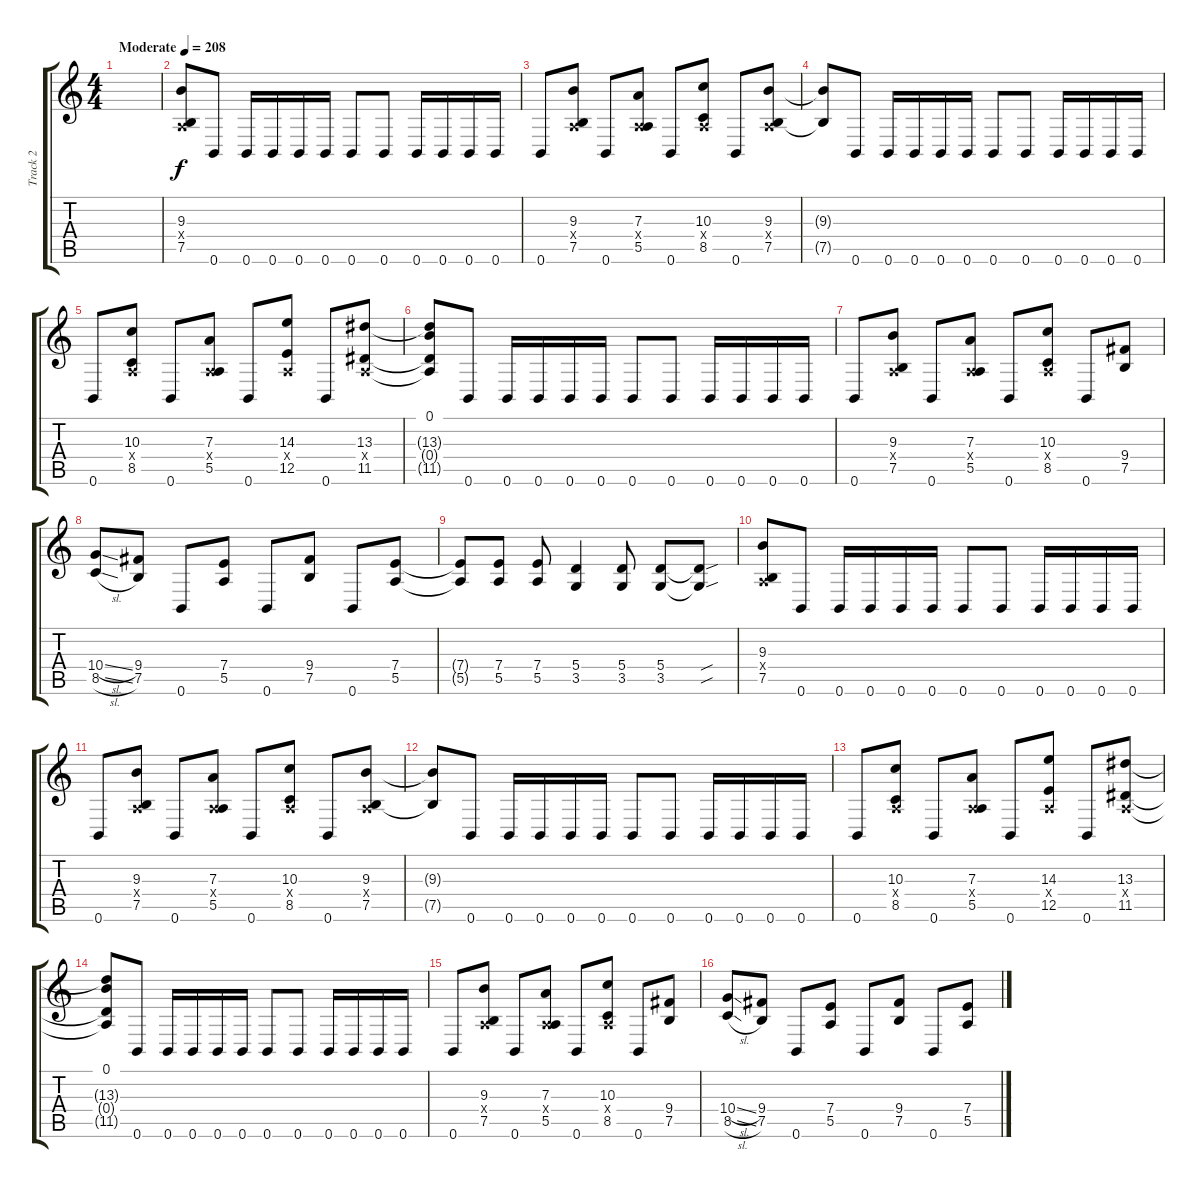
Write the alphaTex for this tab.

\track ("Track 2" "Track 2") {instrument distortionguitar}
\staff {score tabs}
\tuning (B3 G3 D3 A2 E2 B1) {hide}
\ts (4 4)
\tempo (208 "Moderate")
\clef g2
\ks c
|
(9.3 0.4{x} 7.5).8 0.6.8 0.6.16 0.6.16 0.6.16 0.6.16 0.6.8 0.6.8 0.6.16 0.6.16 0.6.16 0.6.16 |
0.6.8 (9.3 0.4{x} 7.5).8 0.6.8 (7.3 0.4{x} 5.5).8 0.6.8 (10.3 0.4{x} 8.5).8 0.6.8 (9.3 0.4{x} 7.5).8 |
(9.3{t} 7.5{t}).8 0.6.8 0.6.16 0.6.16 0.6.16 0.6.16 0.6.8 0.6.8 0.6.16 0.6.16 0.6.16 0.6.16 |
0.6.8 (10.3 0.4{x} 8.5).8 0.6.8 (7.3 0.4{x} 5.5).8 0.6.8 (14.3 0.4{x} 12.5).8 0.6.8 (13.3 0.4{x} 11.5).8 |
(0.1 13.3{t} 0.4{t} 11.5{t}).8 0.6.8 0.6.16 0.6.16 0.6.16 0.6.16 0.6.8 0.6.8 0.6.16 0.6.16 0.6.16 0.6.16 |
0.6.8 (9.3 0.4{x} 7.5).8 0.6.8 (7.3 0.4{x} 5.5).8 0.6.8 (10.3 0.4{x} 8.5).8 0.6.8 (9.4 7.5).8 |
(10.4{sl} 8.5{sl}).8 (9.4 7.5).8 0.6.8 (7.4 5.5).8 0.6.8 (9.4 7.5).8 0.6.8 (7.4 5.5).8 |
(7.4{t} 5.5{t}).8 (7.4 5.5).8 (7.4 5.5).8 (5.4 3.5).4 (5.4 3.5).8 (5.4 3.5).8 (5.4{sou t} 3.5{sou t}).8 |
(9.3 0.4{x} 7.5).8 0.6.8 0.6.16 0.6.16 0.6.16 0.6.16 0.6.8 0.6.8 0.6.16 0.6.16 0.6.16 0.6.16 |
0.6.8 (9.3 0.4{x} 7.5).8 0.6.8 (7.3 0.4{x} 5.5).8 0.6.8 (10.3 0.4{x} 8.5).8 0.6.8 (9.3 0.4{x} 7.5).8 |
(9.3{t} 7.5{t}).8 0.6.8 0.6.16 0.6.16 0.6.16 0.6.16 0.6.8 0.6.8 0.6.16 0.6.16 0.6.16 0.6.16 |
0.6.8 (10.3 0.4{x} 8.5).8 0.6.8 (7.3 0.4{x} 5.5).8 0.6.8 (14.3 0.4{x} 12.5).8 0.6.8 (13.3 0.4{x} 11.5).8 |
(0.1 13.3{t} 0.4{t} 11.5{t}).8 0.6.8 0.6.16 0.6.16 0.6.16 0.6.16 0.6.8 0.6.8 0.6.16 0.6.16 0.6.16 0.6.16 |
0.6.8 (9.3 0.4{x} 7.5).8 0.6.8 (7.3 0.4{x} 5.5).8 0.6.8 (10.3 0.4{x} 8.5).8 0.6.8 (9.4 7.5).8 |
(10.4{sl} 8.5{sl}).8 (9.4 7.5).8 0.6.8 (7.4 5.5).8 0.6.8 (9.4 7.5).8 0.6.8 (7.4 5.5).8
